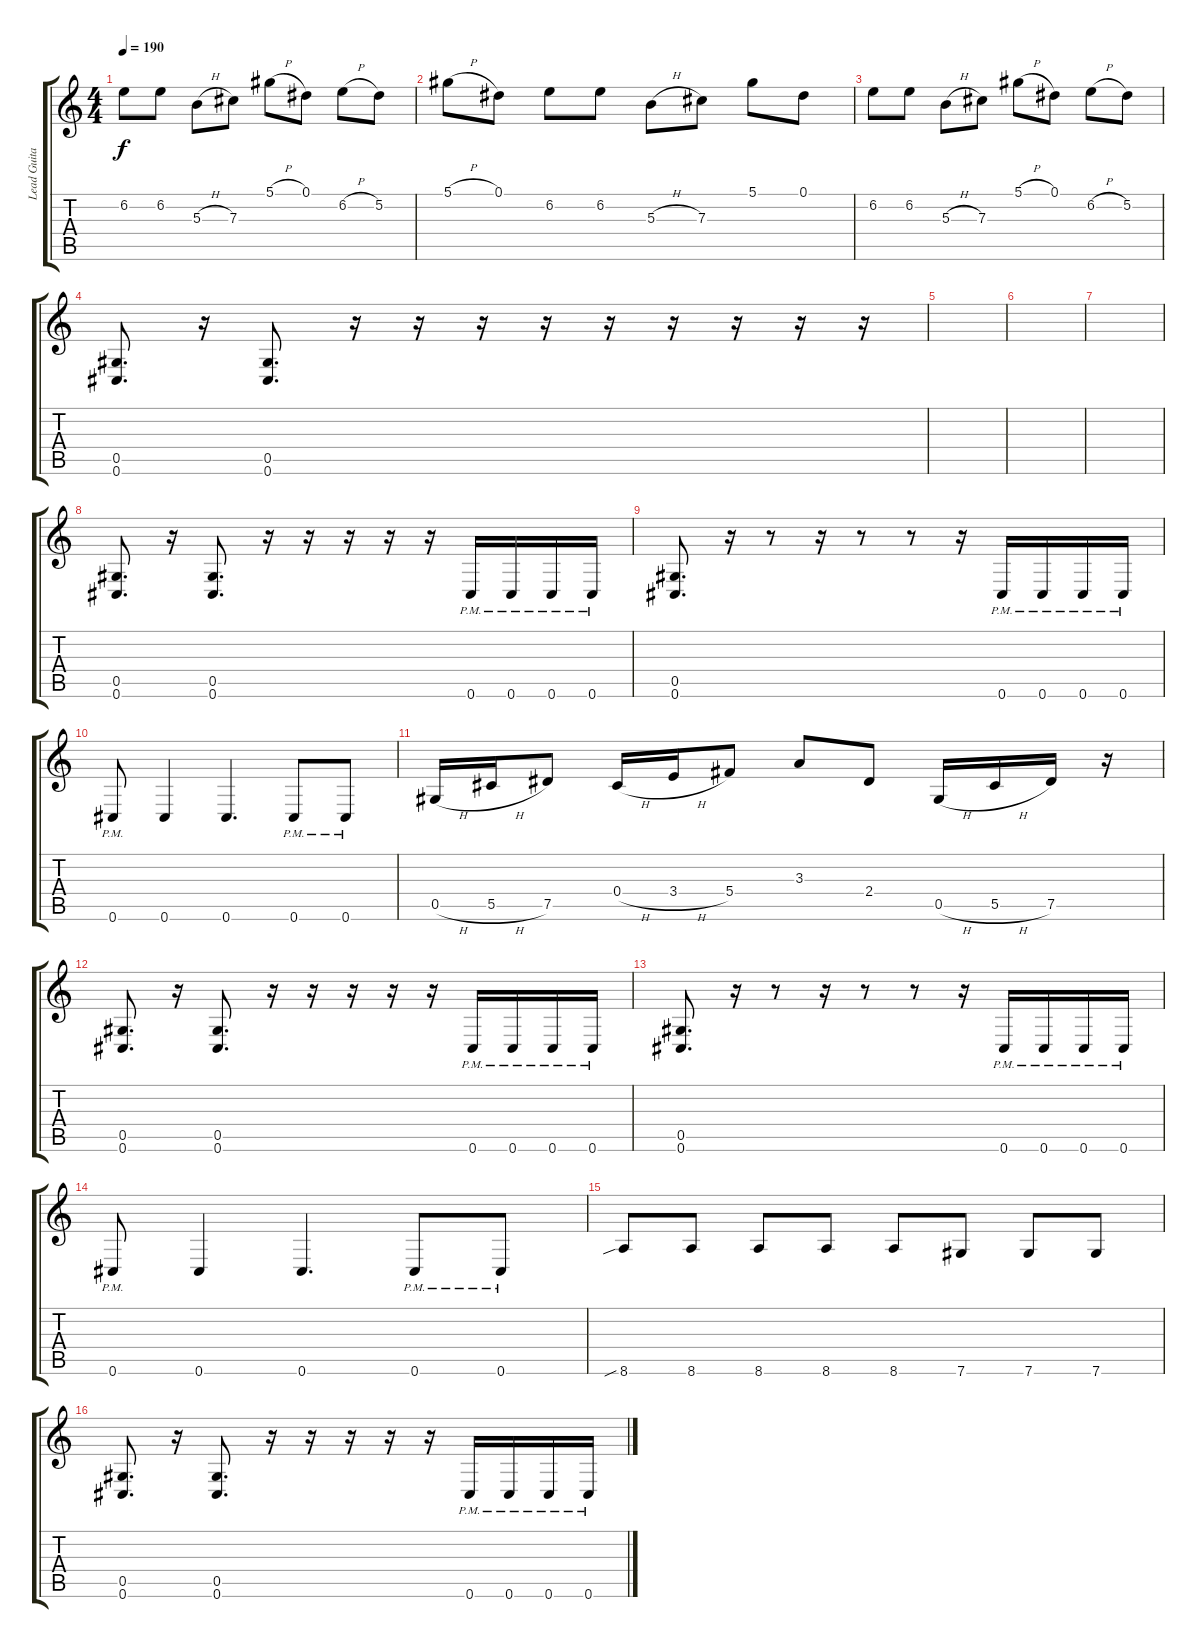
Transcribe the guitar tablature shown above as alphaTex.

\track ("Lead Guitar" "Lead Guita") {instrument distortionguitar}
\staff {score tabs}
\tuning (Eb4 Bb3 Gb3 Db3 Ab2 Db2) {hide}
\ts (4 4)
\tempo 190
\clef g2
\ks c
6.2.8{dy f} 6.2.8 5.3{h}.8 7.3.8 5.1{h}.8 0.1.8 6.2{h}.8 5.2.8 |
5.1{h}.8 0.1.8 6.2.8 6.2.8 5.3{h}.8 7.3.8 5.1.8 0.1.8 |
6.2.8 6.2.8 5.3{h}.8 7.3.8 5.1{h}.8 0.1.8 6.2{h}.8 5.2.8 |
(0.5 0.6).8{d} r.16 (0.5 0.6).8{d} r.16 r.16 r.16 r.16 r.16 r.16 r.16 r.16 r.16 |
|
|
|
(0.5 0.6).8{d} r.16 (0.5 0.6).8{d} r.16 r.16 r.16 r.16 r.16 0.6{pm}.16 0.6{pm}.16 0.6{pm}.16 0.6{pm}.16 |
(0.5 0.6).8{d} r.16 r.8 r.16 r.8 r.8 r.16 0.6{pm}.16 0.6{pm}.16 0.6{pm}.16 0.6{pm}.16 |
0.6{pm}.8 0.6.4 0.6.4{d} 0.6{pm}.8 0.6{pm}.8 |
0.5{h}.16 5.5{h}.16 7.5.8 0.4{h}.16 3.4{h}.16 5.4.8 3.3.8 2.4.8 0.5{h}.16 5.5{h}.16 7.5.16 r.16 |
(0.5 0.6).8{d} r.16 (0.5 0.6).8{d} r.16 r.16 r.16 r.16 r.16 0.6{pm}.16 0.6{pm}.16 0.6{pm}.16 0.6{pm}.16 |
(0.5 0.6).8{d} r.16 r.8 r.16 r.8 r.8 r.16 0.6{pm}.16 0.6{pm}.16 0.6{pm}.16 0.6{pm}.16 |
0.6{pm}.8 0.6.4 0.6.4{d} 0.6{pm}.8 0.6{pm}.8 |
8.6{sib}.8 8.6.8 8.6.8 8.6.8 8.6.8 7.6.8 7.6.8 7.6.8 |
(0.5 0.6).8{d} r.16 (0.5 0.6).8{d} r.16 r.16 r.16 r.16 r.16 0.6{pm}.16 0.6{pm}.16 0.6{pm}.16 0.6{pm}.16
